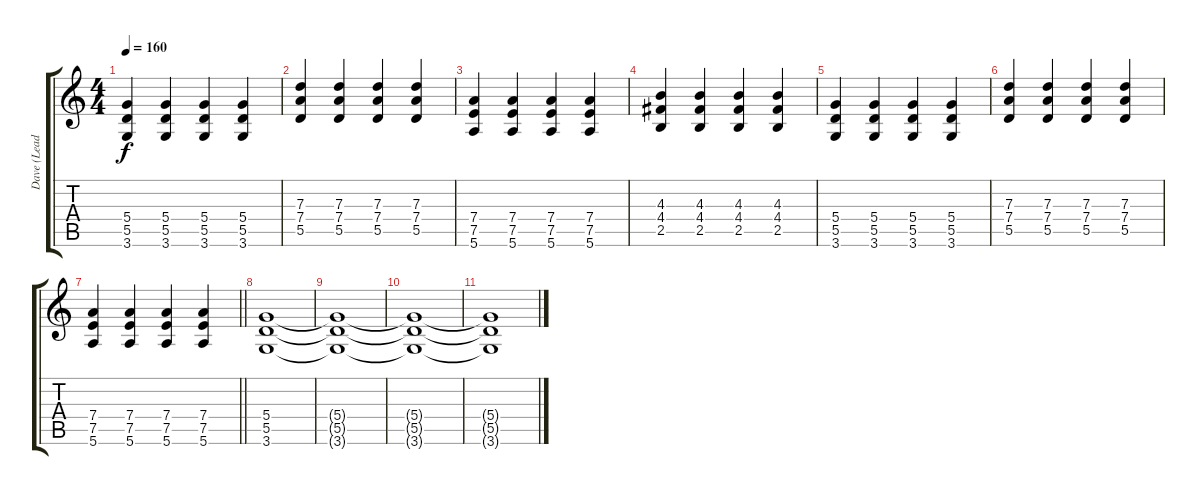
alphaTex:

\track ("Dave (Lead)" "Dave (Lead") {instrument distortionguitar}
\staff {score tabs}
\tuning (E4 B3 G3 D3 A2 E2) {hide}
\ts (4 4)
\tempo 160
\clef g2
\ks c
(5.4 5.5 3.6).4{dy f} (5.4 5.5 3.6).4 (5.4 5.5 3.6).4 (5.4 5.5 3.6).4 |
(7.3 7.4 5.5).4 (7.3 7.4 5.5).4 (7.3 7.4 5.5).4 (7.3 7.4 5.5).4 |
(7.4 7.5 5.6).4 (7.4 7.5 5.6).4 (7.4 7.5 5.6).4 (7.4 7.5 5.6).4 |
(4.3 4.4 2.5).4 (4.3 4.4 2.5).4 (4.3 4.4 2.5).4 (4.3 4.4 2.5).4 |
(5.4 5.5 3.6).4 (5.4 5.5 3.6).4 (5.4 5.5 3.6).4 (5.4 5.5 3.6).4 |
(7.3 7.4 5.5).4 (7.3 7.4 5.5).4 (7.3 7.4 5.5).4 (7.3 7.4 5.5).4 |
\barLineRight lightlight
(7.4 7.5 5.6).4 (7.4 7.5 5.6).4 (7.4 7.5 5.6).4 (7.4 7.5 5.6).4 |
(5.4 5.5 3.6).1 |
(5.4{t} 5.5{t} 3.6{t}).1 |
(5.4{t} 5.5{t} 3.6{t}).1 |
(5.4{t} 5.5{t} 3.6{t}).1
